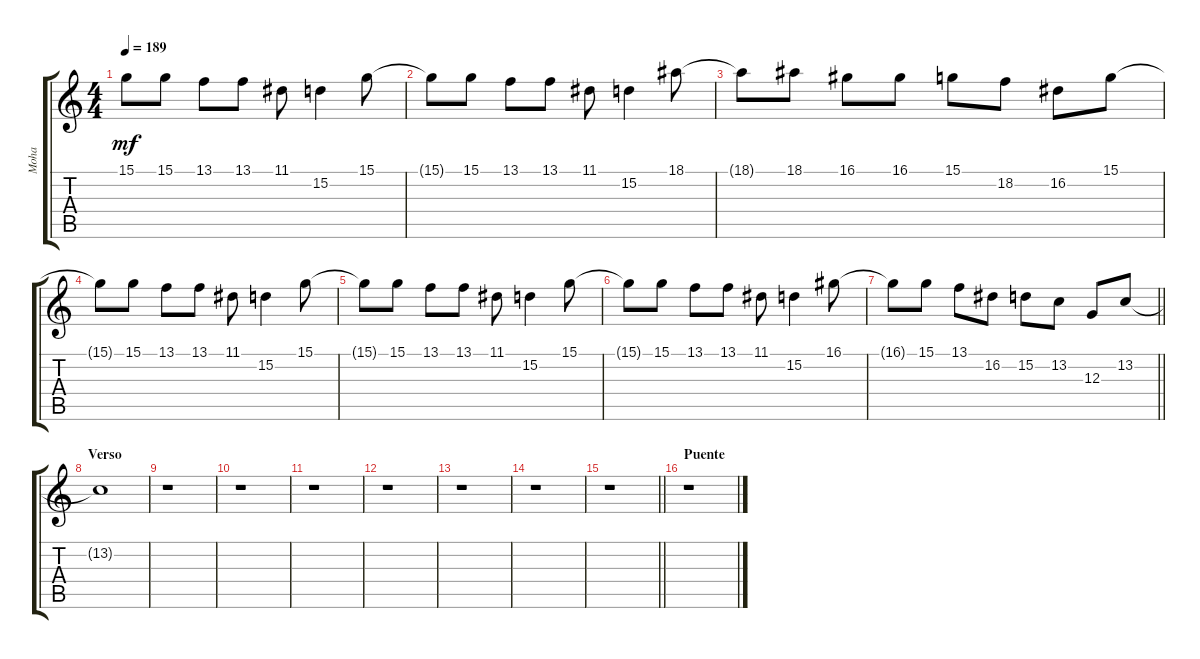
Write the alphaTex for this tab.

\track ("Moha" "Moha") {instrument violin}
\staff {score tabs}
\tuning (E4 B3 G3 D3 A2 E2) {hide}
\ts (4 4)
\tempo 189
\clef g2
\ks c
15.1{t}.8{dy mf} 15.1.8 13.1.8 13.1.8 11.1.8 15.2.4 15.1.8 |
15.1{t}.8 15.1.8 13.1.8 13.1.8 11.1.8 15.2.4 18.1.8 |
18.1{t}.8 18.1.8 16.1.8 16.1.8 15.1.8 18.2.8 16.2.8 15.1.8 |
15.1{t}.8 15.1.8 13.1.8 13.1.8 11.1.8 15.2.4 15.1.8 |
15.1{t}.8 15.1.8 13.1.8 13.1.8 11.1.8 15.2.4 15.1.8 |
15.1{t}.8 15.1.8 13.1.8 13.1.8 11.1.8 15.2.4 16.1.8 |
\barLineRight lightlight
16.1{t}.8 15.1.8 13.1.8 16.2.8 15.2.8 13.2.8 12.3.8 13.2.8 |
\section ("" "Verso")
13.2{t}.1 |
r.1 |
r.1 |
r.1 |
r.1 |
r.1 |
r.1 |
\barLineRight lightlight
r.1 |
\section ("" "Puente")
r.1
